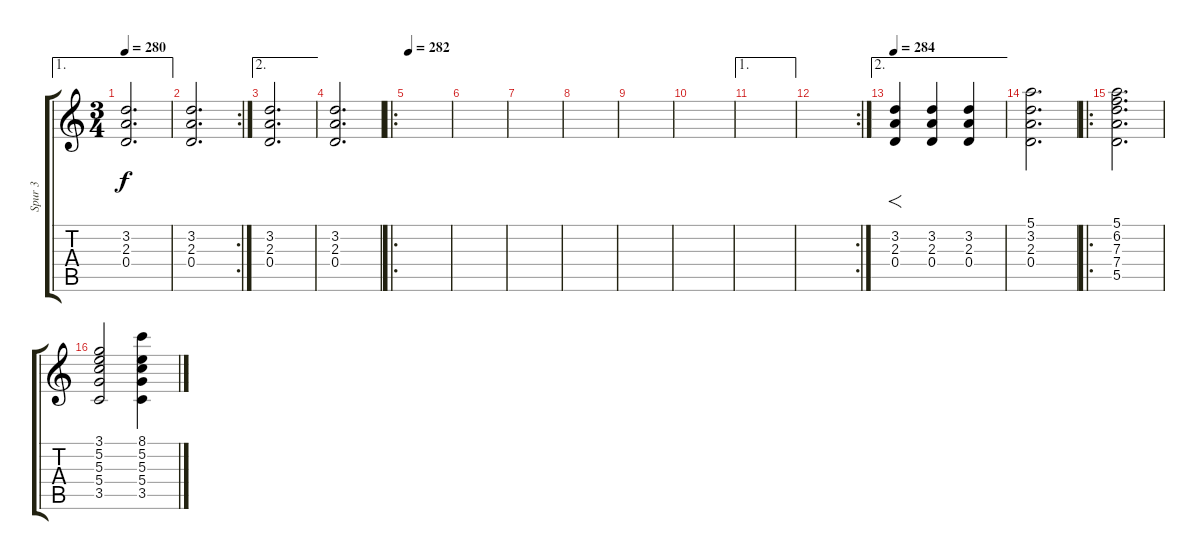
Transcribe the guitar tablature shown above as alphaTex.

\track ("Spur 3" "Spur 3") {instrument distortionguitar}
\staff {score tabs}
\tuning (E4 B3 G3 D3 A2 E2) {hide}
\ae 1
\ts (3 4)
\tempo 280
\clef g2
\ks c
(3.2 2.3 0.4).2{d dy f} |
\rc 2
(3.2 2.3 0.4).2{d} |
\ae 2
(3.2 2.3 0.4).2{d} |
(3.2 2.3 0.4).2{d} |
\ro
\tempo 282
|
|
|
|
|
|
\ae 1
|
\rc 2
|
\ae 2
\tempo 284
(3.2 2.3 0.4).4{f} (3.2 2.3 0.4).4 (3.2 2.3 0.4).4 |
(5.1 3.2 2.3 0.4).2{d} |
\ro
(5.1 6.2 7.3 7.4 5.5).2{d} |
(3.1 5.2 5.3 5.4 3.5).2 (8.1 5.2 5.3 5.4 3.5).4
